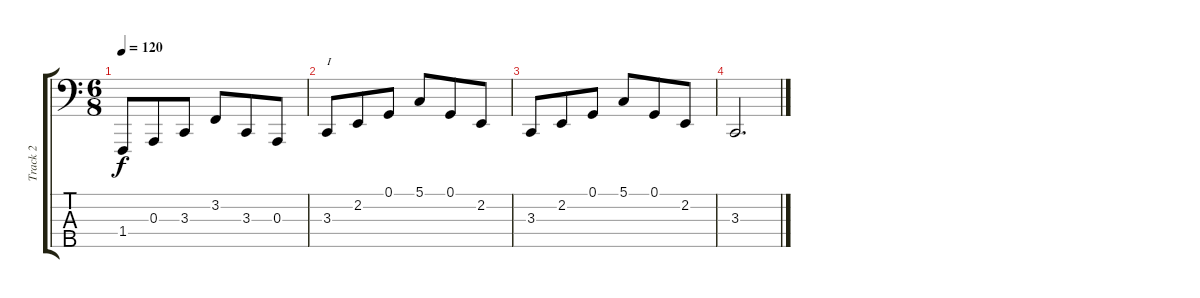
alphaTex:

\track ("Track 2" "Track 2") {instrument acousticgrandpiano}
\staff {score tabs}
\tuning (G2 D2 A1 E1 B0) {hide}
\ts (6 8)
\tempo 120
\clef f4
\ks c
1.4.8{dy f} 0.3.8 3.3.8 3.2.8 3.3.8 0.3.8 |
3.3.8{txt "I"} 2.2.8 0.1.8 5.1.8 0.1.8 2.2.8 |
3.3.8 2.2.8 0.1.8 5.1.8 0.1.8 2.2.8 |
3.3.2{d}
